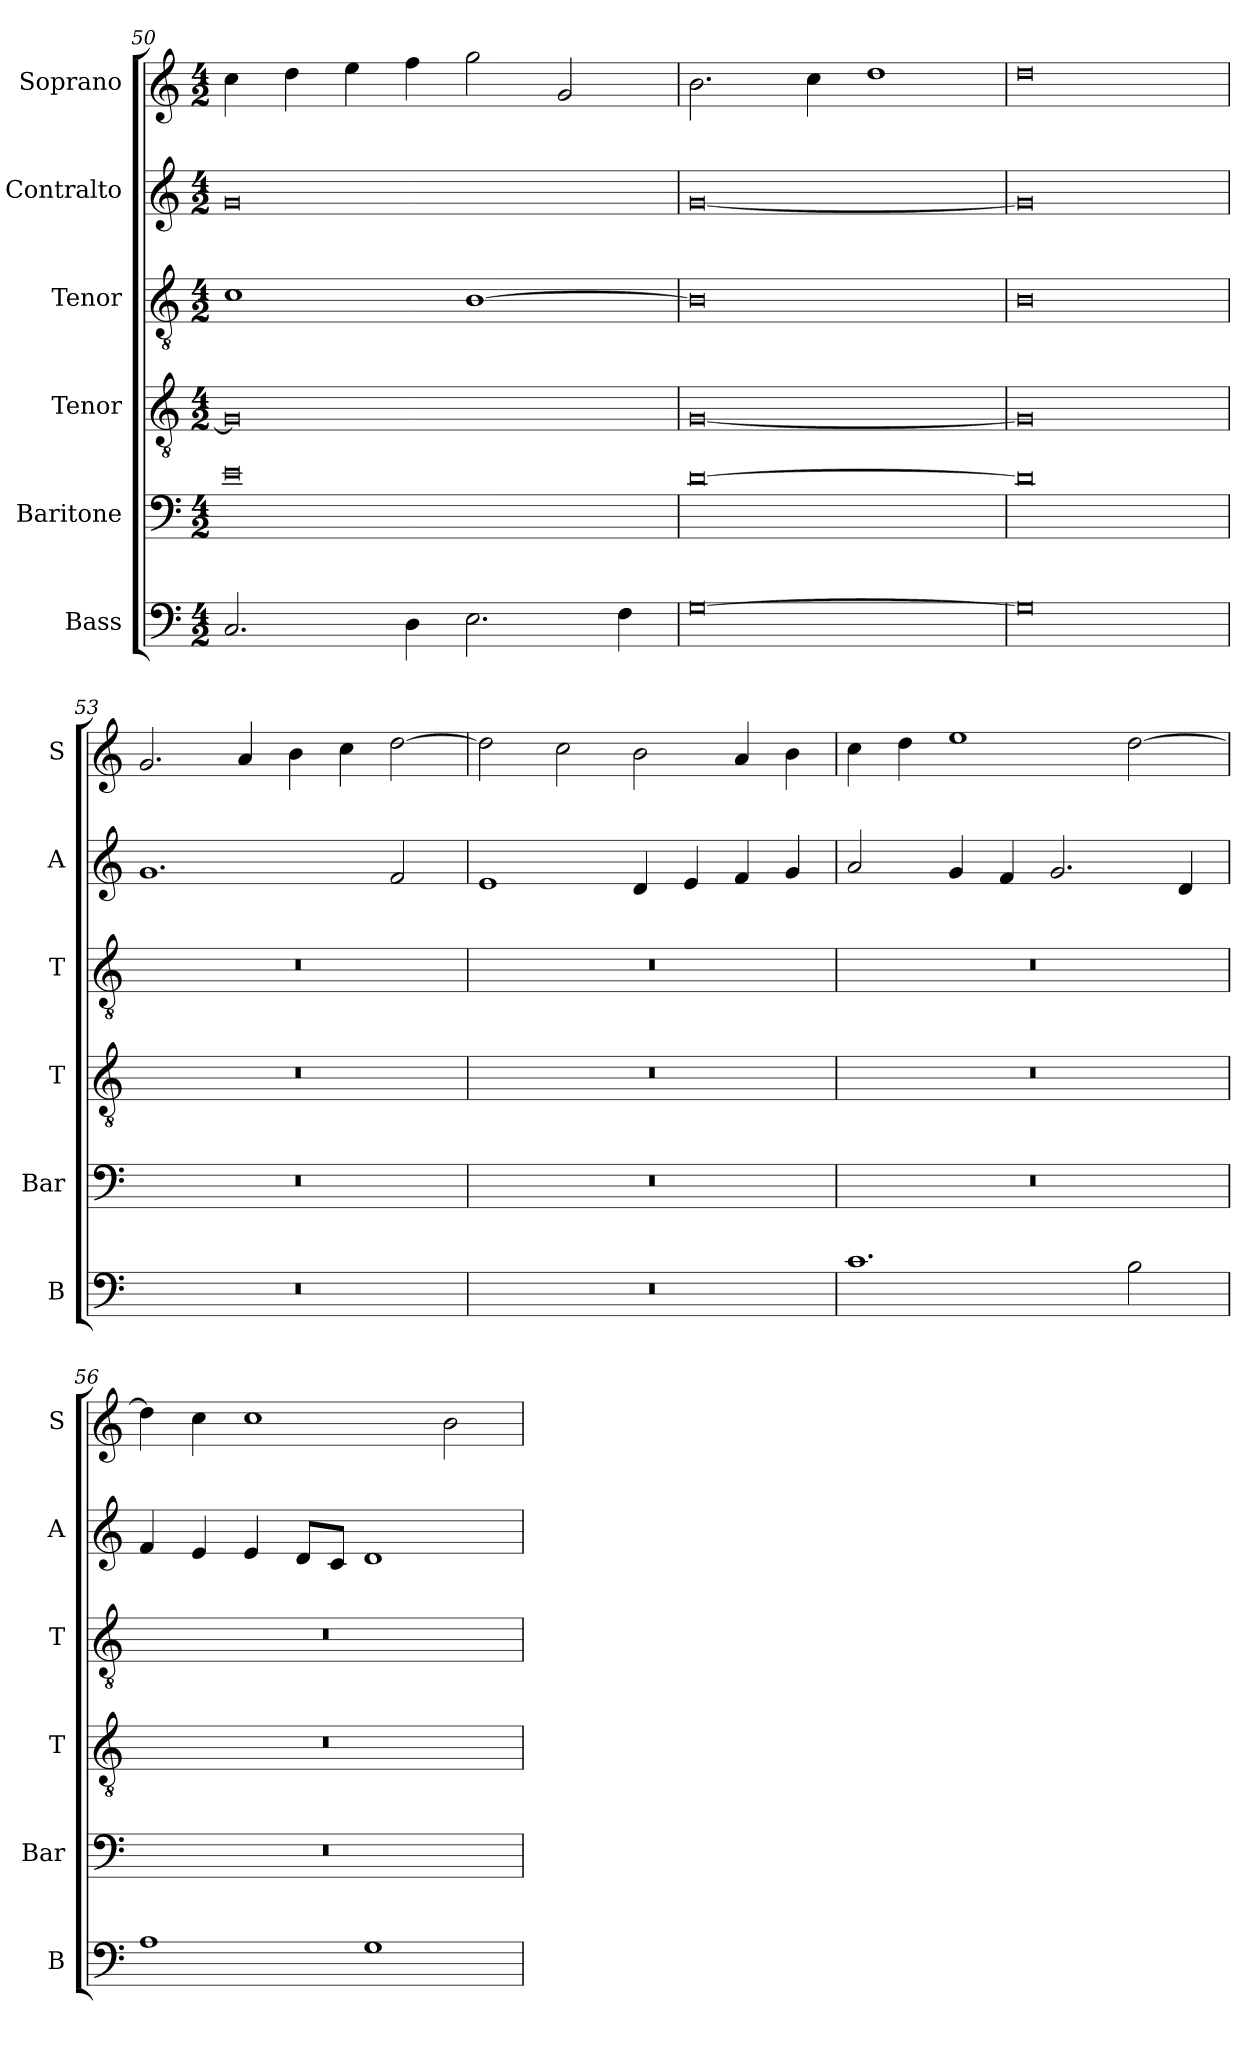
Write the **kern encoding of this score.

**kern	**kern	**kern	**kern	**kern	**kern
*part6	*part5	*part4	*part3	*part2	*part1
*staff6	*staff5	*staff4	*staff3	*staff2	*staff1
*I"Bass	*I"Baritone	*I"Tenor	*I"Tenor	*I"Contralto	*I"Soprano
*I'B	*I'Bar	*I'T	*I'T	*I'A	*I'S
*clefF4	*clefF4	*clefGv2	*clefGv2	*clefG2	*clefG2
*k[]	*k[]	*k[]	*k[]	*k[]	*k[]
*G:mix	*G:mix	*G:mix	*G:mix	*G:mix	*G:mix
*M4/2	*M4/2	*M4/2	*M4/2	*M4/2	*M4/2
=50	=50	=50	=50	=50	=50
2.C	0e	0G]	1c	0g	4cc
.	.	.	.	.	4dd
.	.	.	.	.	4ee
4D	.	.	.	.	4ff
2.E	.	.	[1B	.	2gg
.	.	.	.	.	2g
4F	.	.	.	.	.
=51	=51	=51	=51	=51	=51
[0G	[0d	[0G	0B]	[0g	2.b
.	.	.	.	.	4cc
.	.	.	.	.	1dd
=52	=52	=52	=52	=52	=52
0G]	0d]	0G]	0B	0g]	0dd
=53	=53	=53	=53	=53	=53
0r	0r	0r	0r	1.g	2.g
.	.	.	.	.	4a
.	.	.	.	.	4b
.	.	.	.	.	4cc
.	.	.	.	2f	[2dd
=54	=54	=54	=54	=54	=54
0r	0r	0r	0r	1e	2dd]
.	.	.	.	.	2cc
.	.	.	.	4d	2b
.	.	.	.	4e	.
.	.	.	.	4f	4a
.	.	.	.	4g	4b
=55	=55	=55	=55	=55	=55
1.c	0r	0r	0r	2a	4cc
.	.	.	.	.	4dd
.	.	.	.	4g	1ee
.	.	.	.	4f	.
.	.	.	.	2.g	.
2B	.	.	.	.	[2dd
.	.	.	.	4d	.
=56	=56	=56	=56	=56	=56
1A	0r	0r	0r	4f	4dd]
.	.	.	.	4e	4cc
.	.	.	.	4e	1cc
.	.	.	.	8d/L	.
.	.	.	.	8c/J	.
1G	.	.	.	1d	.
.	.	.	.	.	2b
=	=	=	=	=	=
*-	*-	*-	*-	*-	*-
